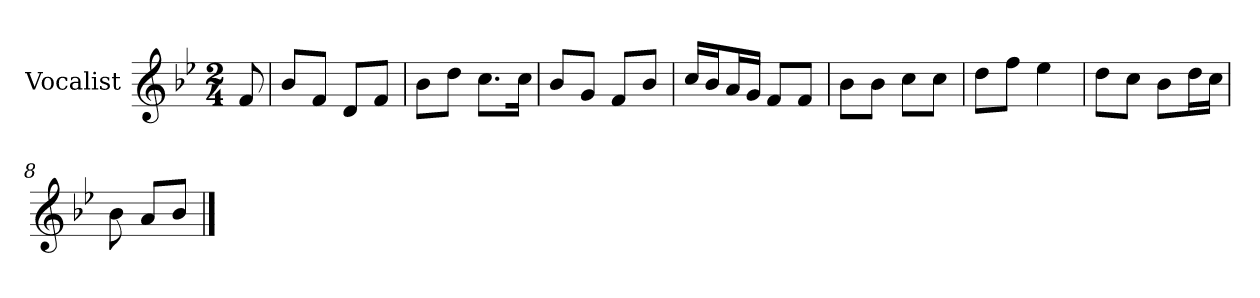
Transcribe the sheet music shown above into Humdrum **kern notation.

**kern
*part1
*staff1
*I"Vocalist
*k[b-e-]
*B-:
*M2/4
=
8f
=1
8b-L
8fJ
8dL
8fJ
=2
8b-L
8ddJ
8.ccL
16ccJk
=3
8b-L
8gJ
8fL
8b-J
=4
16ccLL
16b-J
16aL
16gJJ
8fL
8fJ
=5
8b-L
8b-J
8ccL
8ccJ
=6
8ddL
8ffJ
4ee-
=7
8ddL
8ccJ
8b-L
16ddL
16ccJJ
=8
8b-
8aL
8b-J
==
*-
